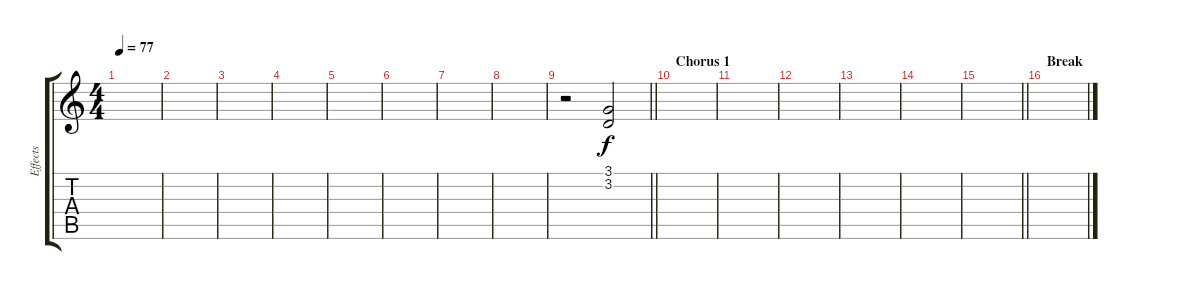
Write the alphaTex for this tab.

\track ("Effects" "Effects") {instrument reversecymbal}
\staff {score tabs}
\tuning (E4 B3 G3 D3 A2 E2) {hide}
\ts (4 4)
\tempo 77
\clef g2
\ks c
|
|
|
|
|
|
|
|
\barLineRight lightlight
r.2 (3.1 3.2).2 |
\section ("" "Chorus 1")
|
|
|
|
|
\barLineRight lightlight
|
\section ("" "Break")
